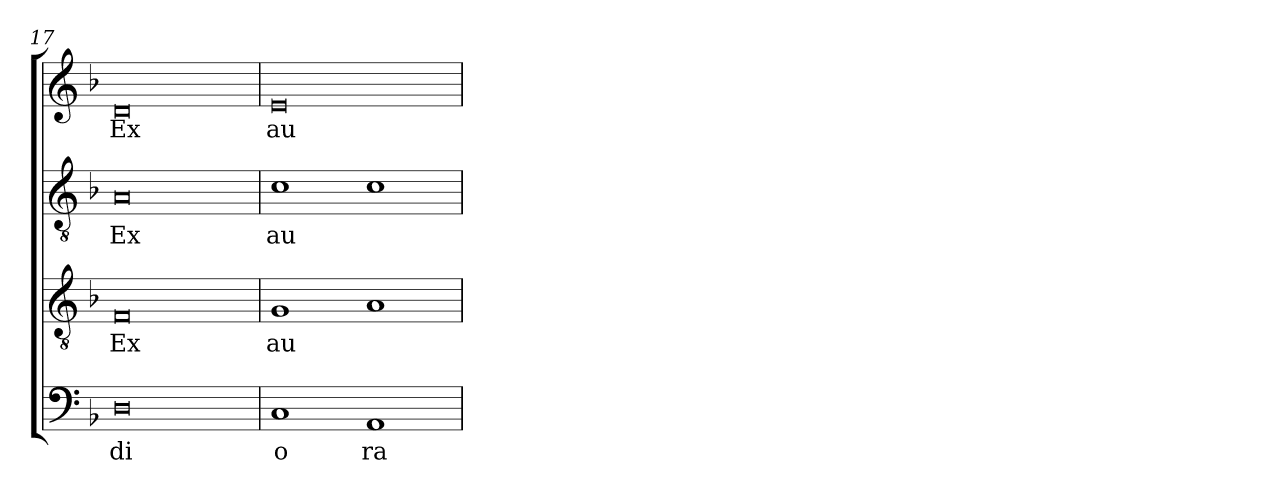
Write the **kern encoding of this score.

**kern	**text	**kern	**text	**kern	**text	**kern	**text
*part4	*part4	*part3	*part3	*part2	*part2	*part1	*part1
*staff4	*staff4	*staff3	*staff3	*staff2	*staff2	*staff1	*staff1
*clefF4	*	*clefGv2	*	*clefGv2	*	*clefG2	*
*k[b-]	*	*k[b-]	*	*k[b-]	*	*k[b-]	*
*F:	*	*F:	*	*F:	*	*F:	*
=17	=17	=17	=17	=17	=17	=17	=17
!	!LO:LY:b	!	!LO:LY:b	!	!LO:LY:b	!	!LO:LY:b
0D	di	0F	Ex	0A	Ex	0d	Ex
=18	=18	=18	=18	=18	=18	=18	=18
!	!LO:LY:b	!	!LO:LY:b	!	!LO:LY:b	!	!LO:LY:b
1C	o	1G	au	1c	au	0e	au
!	!LO:LY:b	!	!	!	!	!	!
1AA	ra	1A	.	1c	.	.	.
=	=	=	=	=	=	=	=
*-	*-	*-	*-	*-	*-	*-	*-
